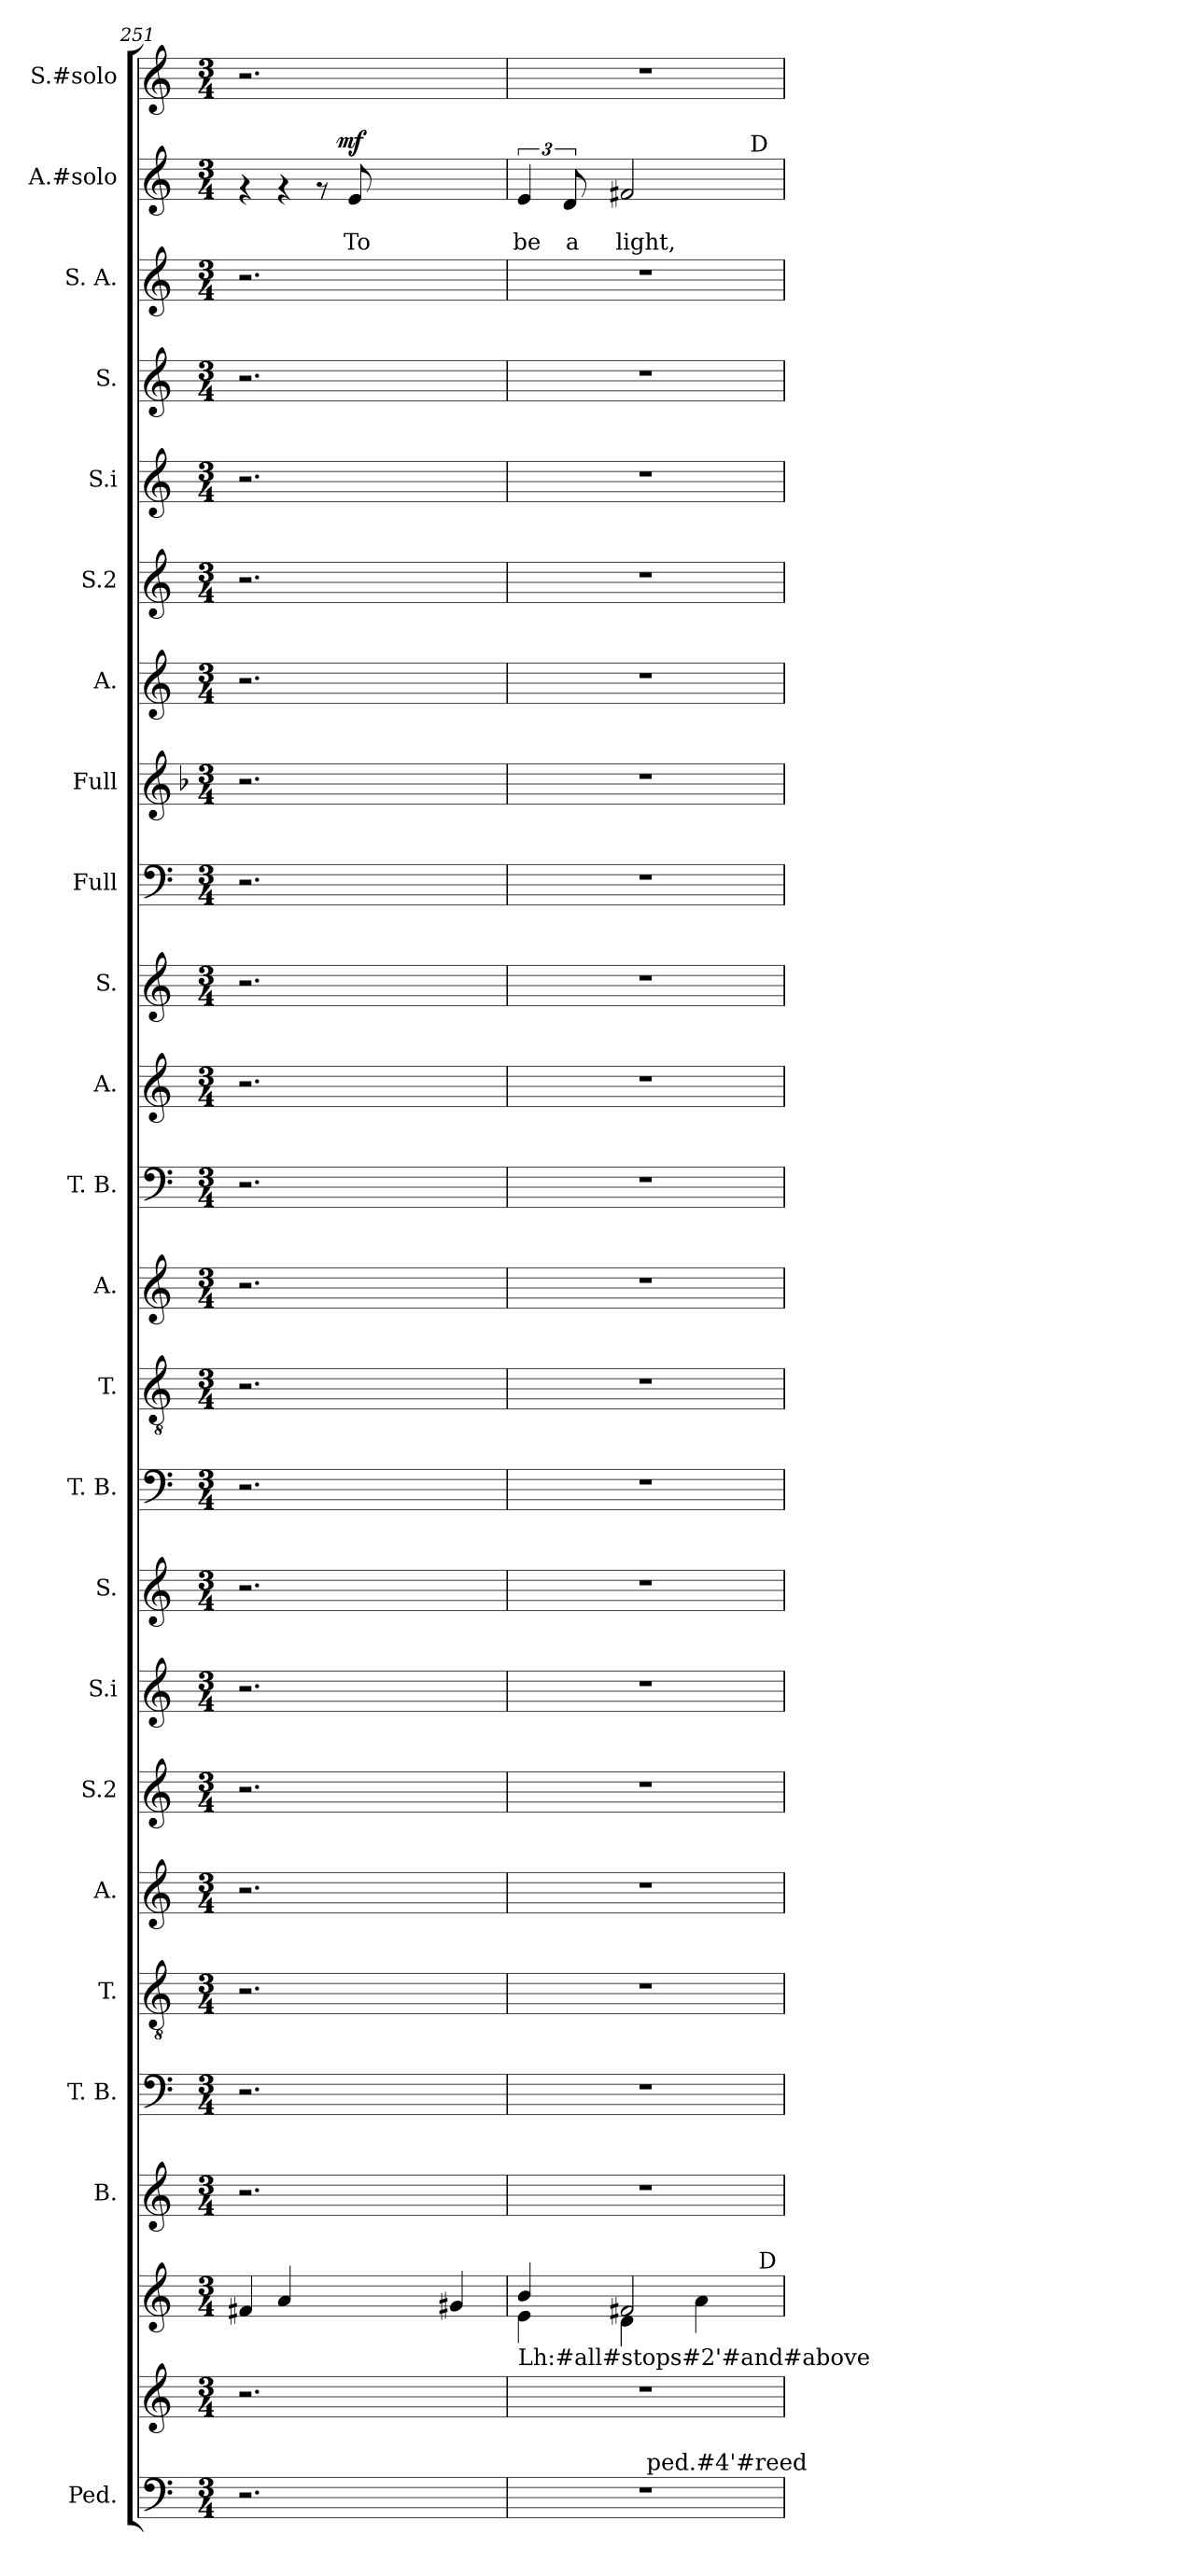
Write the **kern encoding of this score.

**kern	**kern	**kern	**kern	**kern	**kern	**kern	**kern	**kern	**kern	**kern	**kern	**kern	**kern	**kern	**kern	**kern	**kern	**kern	**kern	**kern	**kern	**kern	**kern	**text	**text	**dynam	**kern
*part25	*part24	*part23	*part22	*part21	*part20	*part19	*part18	*part17	*part16	*part15	*part14	*part13	*part12	*part11	*part10	*part9	*part8	*part7	*part6	*part5	*part4	*part3	*part2	*part2	*part2	*part2	*part1
*staff25	*staff24	*staff23	*staff22	*staff21	*staff20	*staff19	*staff18	*staff17	*staff16	*staff15	*staff14	*staff13	*staff12	*staff11	*staff10	*staff9	*staff8	*staff7	*staff6	*staff5	*staff4	*staff3	*staff2	*staff2	*staff2	*staff2	*staff1
*I"Ped.	*	*	*I"B.	*I"T. B.	*I"T.	*I"A.	*I"S.2	*I"S.i	*I"S.	*I"T. B.	*I"T.	*I"A.	*I"T. B.	*I"A.	*I"S.	*I"Full	*I"Full	*I"A.	*I"S.2	*I"S.i	*I"S.	*I"S. A.	*I"A.#solo	*	*	*	*I"S.#solo
*I'Ped.	*	*	*	*I'T. B.	*I'T.	*I'A.	*I'S.2	*I'S.i	*I'S.	*I'T. B.	*I'T.	*	*I'T. B.	*I'A.	*I'S.	*	*	*I'A.	*I'S.2	*I'S.i	*I'S.	*I'S. A.	*I'A.#solo	*	*	*	*I'S.#solo
*clefF4	*clefG2	*clefG2	*clefG2	*clefF4	*clefGv2	*clefG2	*clefG2	*clefG2	*clefG2	*clefF4	*clefGv2	*clefG2	*clefF4	*clefG2	*clefG2	*clefF4	*clefG2	*clefG2	*clefG2	*clefG2	*clefG2	*clefG2	*clefG2	*	*	*	*clefG2
*	*	*	*	*	*	*	*	*	*	*	*	*	*	*	*	*	*ITrd3c5	*	*	*	*	*	*	*	*	*	*
*k[]	*k[]	*k[]	*k[]	*k[]	*k[]	*k[]	*k[]	*k[]	*k[]	*k[]	*k[]	*k[]	*k[]	*k[]	*k[]	*k[]	*k[]	*k[]	*k[]	*k[]	*k[]	*k[]	*k[]	*	*	*	*k[]
*C:	*C:	*C:	*C:	*C:	*C:	*C:	*C:	*C:	*C:	*C:	*C:	*C:	*C:	*C:	*C:	*C:	*C:	*C:	*C:	*C:	*C:	*C:	*C:	*	*	*	*C:
*M3/4	*M3/4	*M3/4	*M3/4	*M3/4	*M3/4	*M3/4	*M3/4	*M3/4	*M3/4	*M3/4	*M3/4	*M3/4	*M3/4	*M3/4	*M3/4	*M3/4	*M3/4	*M3/4	*M3/4	*M3/4	*M3/4	*M3/4	*M3/4	*	*	*	*M3/4
=251	=251	=251	=251	=251	=251	=251	=251	=251	=251	=251	=251	=251	=251	=251	=251	=251	=251	=251	=251	=251	=251	=251	=251	=251	=251	=251	=251
*	*	*	*	*	*	*	*	*	*	*	*	*	*	*	*	*	*	*	*	*	*	*	*^	*	*	*	*
2.r	2.r	4f#X/	2.r	2.r	2.r	2.r	2.r	2.r	2.r	2.r	2.r	2.r	2.r	2.r	2.r	2.r	2.r	2.r	2.r	2.r	2.r	2.r	4rf	2ryy	.	.	.	2.r
.	.	4a/	.	.	.	.	.	.	.	.	.	.	.	.	.	.	.	.	.	.	.	.	4rf	.	.	.	.	.
.	.	2.ryy	.	.	.	.	.	.	.	.	.	.	.	.	.	.	.	.	.	.	.	.	8rf	16.ryy	.	.	.	.
!	!	!	!	!	!	!	!	!	!	!	!	!	!	!	!	!	!	!	!	!	!	!	!	!	!	!	!LO:DY:a	!
.	.	.	.	.	.	.	.	.	.	.	.	.	.	.	.	.	.	.	.	.	.	.	.	2ryy	.	.	mf	.
!	!	!	!	!	!	!	!	!	!	!	!	!	!	!	!	!	!	!	!	!	!	!	!	!	!	!LO:LY:b	!	!
.	.	.	.	.	.	.	.	.	.	.	.	.	.	.	.	.	.	.	.	.	.	.	8e/	.	.	To	.	.
2.ryy	2.ryy	.	2.ryy	2.ryy	2.ryy	2.ryy	2.ryy	2.ryy	2.ryy	2.ryy	2.ryy	2.ryy	2.ryy	2.ryy	2.ryy	2.ryy	2.ryy	2.ryy	2.ryy	2.ryy	2.ryy	2.ryy	2.ryy	.	.	.	.	2.ryy
.	.	.	.	.	.	.	.	.	.	.	.	.	.	.	.	.	.	.	.	.	.	.	.	4ryy	.	.	.	.
.	.	4g#X/	.	.	.	.	.	.	.	.	.	.	.	.	.	.	.	.	.	.	.	.	.	.	.	.	.	.
.	.	.	.	.	.	.	.	.	.	.	.	.	.	.	.	.	.	.	.	.	.	.	.	8ryy	.	.	.	.
.	.	.	.	.	.	.	.	.	.	.	.	.	.	.	.	.	.	.	.	.	.	.	.	32ryy	.	.	.	.
=252	=252	=252	=252	=252	=252	=252	=252	=252	=252	=252	=252	=252	=252	=252	=252	=252	=252	=252	=252	=252	=252	=252	=252	=252	=252	=252	=252	=252
*	*	*^	*	*	*	*	*	*	*	*	*	*	*	*	*	*	*	*	*	*	*	*	*	*	*	*	*	*
!	!	!LO:TX:b:t=Lh&colon;#all#stops#2'#and#above	!	!	!	!	!	!	!	!	!	!	!	!	!	!	!	!	!	!	!	!	!	!	!	!	!	!	!
!	!	!	!	!	!	!	!	!	!	!	!	!	!	!	!	!	!	!	!	!	!	!	!	!	!	!	!LO:LY:b	!	!
*^	*	*	*^	*	*	*	*	*	*	*	*	*	*	*	*	*	*	*	*	*	*	*	*	*	*	*	*	*	*
2.r	4ryy	2.r	4b/	4e\	2ryy	2.r	2.r	2.r	2.r	2.r	2.r	2.r	2.r	2.r	2.r	2.r	2.r	2.r	2.r	2.r	2.r	2.r	2.r	2.r	2.r	6e/	3%2ryy	.	be	.	2.r
!	!	!	!	!	!	!	!	!	!	!	!	!	!	!	!	!	!	!	!	!	!	!	!	!	!	!	!	!	!LO:LY:b	!	!
.	.	.	.	.	.	.	.	.	.	.	.	.	.	.	.	.	.	.	.	.	.	.	.	.	.	12d/	.	.	a	.	.
!	!	!	!	!	!	!	!	!	!	!	!	!	!	!	!	!	!	!	!	!	!	!	!	!	!	!	!	!	!LO:LY:b	!	!
.	16ryy	.	2f#X/	4d\	.	.	.	.	.	.	.	.	.	.	.	.	.	.	.	.	.	.	.	.	.	2f#X/	.	.	light,	.	.
!	!LO:TX:a:t=ped.#4'#reed	!	!	!	!	!	!	!	!	!	!	!	!	!	!	!	!	!	!	!	!	!	!	!	!	!	!	!	!	!	!
.	4..ryy	.	.	.	.	.	.	.	.	.	.	.	.	.	.	.	.	.	.	.	.	.	.	.	.	.	.	.	.	.	.
.	.	.	.	4a\	8.ryy	.	.	.	.	.	.	.	.	.	.	.	.	.	.	.	.	.	.	.	.	.	.	.	.	.	.
.	.	.	.	.	.	.	.	.	.	.	.	.	.	.	.	.	.	.	.	.	.	.	.	.	.	.	96ryy	.	.	.	.
!	!	!	!	!	!	!	!	!	!	!	!	!	!	!	!	!	!	!	!	!	!	!	!	!	!	!	!LO:TX:a:t=D	!	!	!	!
.	.	.	.	.	.	.	.	.	.	.	.	.	.	.	.	.	.	.	.	.	.	.	.	.	.	.	24..ryy	.	.	.	.
!	!	!	!	!	!LO:TX:a:t=D	!	!	!	!	!	!	!	!	!	!	!	!	!	!	!	!	!	!	!	!	!	!	!	!	!	!
.	.	.	.	.	16ryy	.	.	.	.	.	.	.	.	.	.	.	.	.	.	.	.	.	.	.	.	.	.	.	.	.	.
*v	*v	*	*v	*v	*v	*	*	*	*	*	*	*	*	*	*	*	*	*	*	*	*	*	*	*	*	*v	*v	*	*	*	*
=	=	=	=	=	=	=	=	=	=	=	=	=	=	=	=	=	=	=	=	=	=	=	=	=	=	=	=
*-	*-	*-	*-	*-	*-	*-	*-	*-	*-	*-	*-	*-	*-	*-	*-	*-	*-	*-	*-	*-	*-	*-	*-	*-	*-	*-	*-
